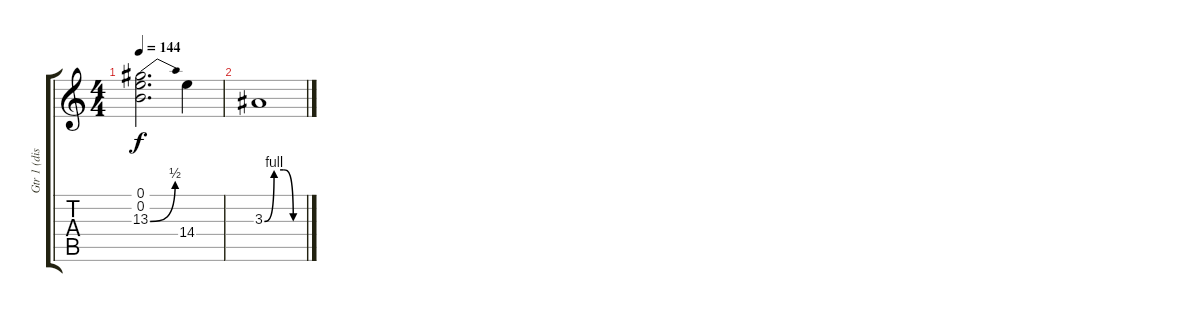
\track ("Gtr 1 (dist)" "Gtr 1 (dis") {instrument distortionguitar}
\staff {score tabs}
\tuning (E4 B3 G3 D3 A2 E2) {hide}
\ts (4 4)
\tempo 144
\clef g2
\ks c
(0.1 0.2 13.3{be (bend 0 0 60 2)}).2{d dy f} 14.4.4 |
3.3{be (custom 0 0 15 4 30 4 45 0 60 0)}.1
